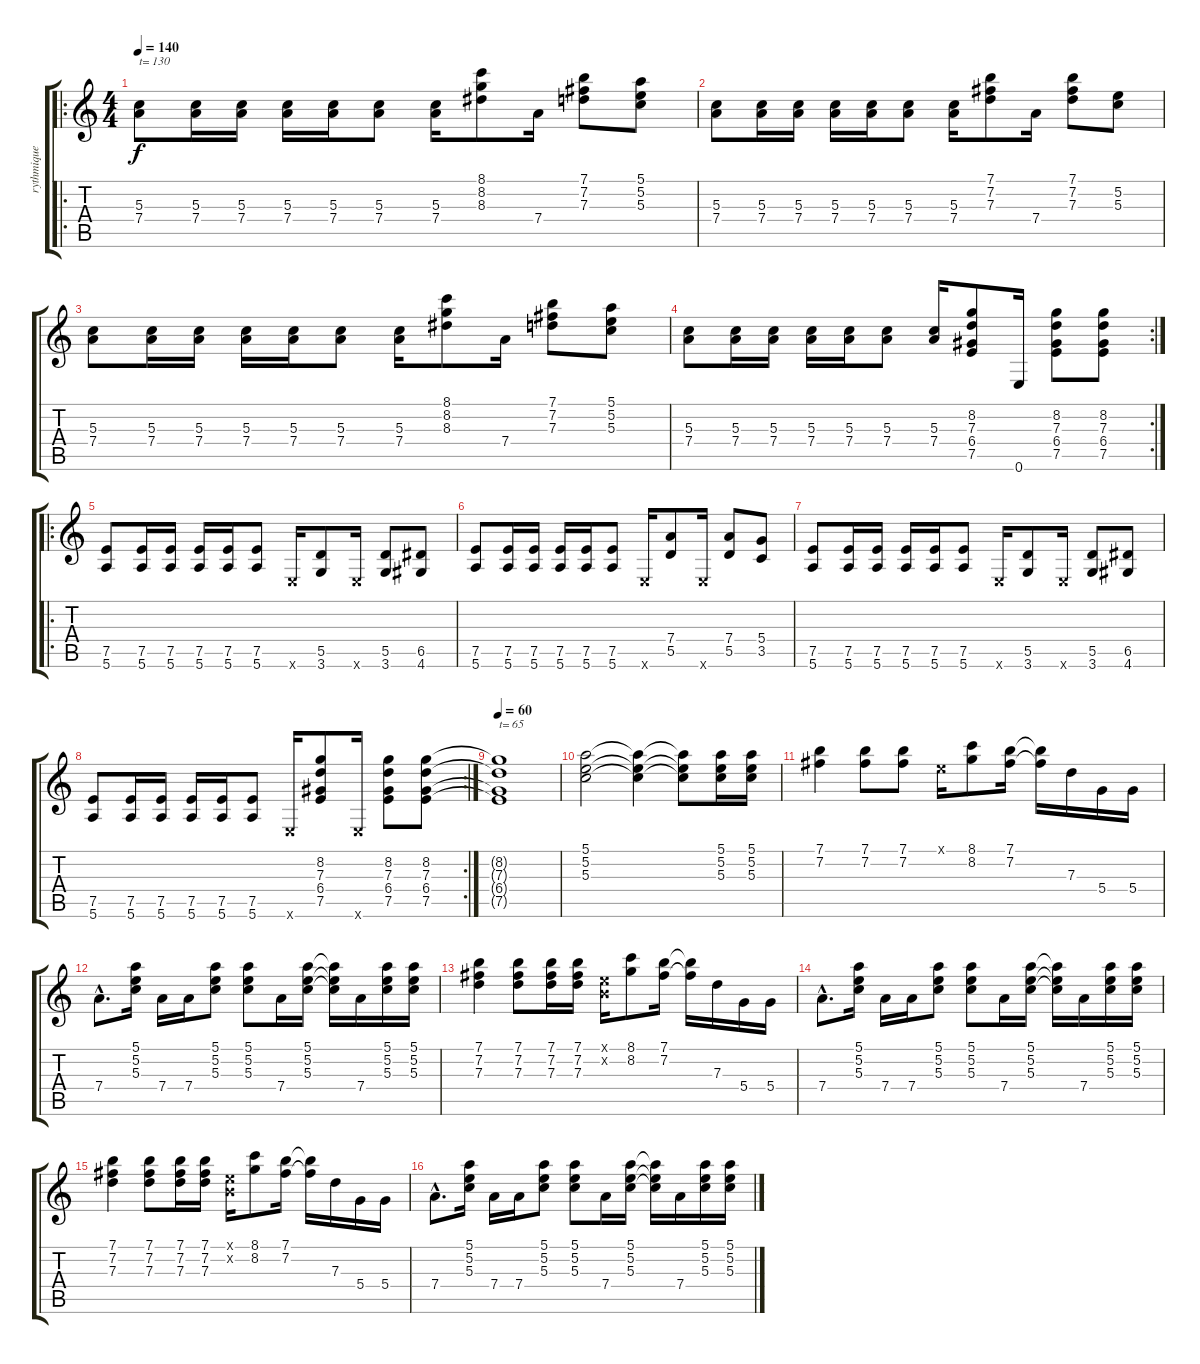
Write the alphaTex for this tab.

\track ("rythmique" "rythmique") {instrument overdrivenguitar}
\staff {score tabs}
\tuning (E4 B3 G3 D3 A2 E2) {hide}
\ro
\ts (4 4)
\tempo 140
\clef g2
\ks c
(5.3 7.4).8{txt "t= 130" dy f instrument overdrivenguitar} (5.3 7.4).16 (5.3 7.4).16 (5.3 7.4).16 (5.3 7.4).16 (5.3 7.4).8 (5.3 7.4).16 (8.1 8.2 8.3).8 7.4.16 (7.1 7.2 7.3).8 (5.1 5.2 5.3).8 |
(5.3 7.4).8 (5.3 7.4).16 (5.3 7.4).16 (5.3 7.4).16 (5.3 7.4).16 (5.3 7.4).8 (5.3 7.4).16 (7.1 7.2 7.3).8 7.4.16 (7.1 7.2 7.3).8 (5.2 5.3).8 |
(5.3 7.4).8 (5.3 7.4).16 (5.3 7.4).16 (5.3 7.4).16 (5.3 7.4).16 (5.3 7.4).8 (5.3 7.4).16 (8.1 8.2 8.3).8 7.4.16 (7.1 7.2 7.3).8 (5.1 5.2 5.3).8 |
\rc 2
(5.3 7.4).8 (5.3 7.4).16 (5.3 7.4).16 (5.3 7.4).16 (5.3 7.4).16 (5.3 7.4).8 (5.3 7.4).16 (8.2 7.3 6.4 7.5).8 0.6.16 (8.2 7.3 6.4 7.5).8 (8.2 7.3 6.4 7.5).8 |
\ro
(7.5 5.6).8 (7.5 5.6).16 (7.5 5.6).16 (7.5 5.6).16 (7.5 5.6).16 (7.5 5.6).8 0.6{x}.16 (5.5 3.6).8 0.6{x}.16 (5.5 3.6).8 (6.5 4.6).8 |
(7.5 5.6).8 (7.5 5.6).16 (7.5 5.6).16 (7.5 5.6).16 (7.5 5.6).16 (7.5 5.6).8 0.6{x}.16 (7.4 5.5).8 0.6{x}.16 (7.4 5.5).8 (5.4 3.5).8 |
(7.5 5.6).8 (7.5 5.6).16 (7.5 5.6).16 (7.5 5.6).16 (7.5 5.6).16 (7.5 5.6).8 0.6{x}.16 (5.5 3.6).8 0.6{x}.16 (5.5 3.6).8 (6.5 4.6).8 |
\rc 2
(7.5 5.6).8 (7.5 5.6).16 (7.5 5.6).16 (7.5 5.6).16 (7.5 5.6).16 (7.5 5.6).8 0.6{x}.16 (8.2 7.3 6.4 7.5).8 0.6{x}.16 (8.2 7.3 6.4 7.5).8 (8.2 7.3 6.4 7.5).8 |
\tempo 60
(8.2{t} 7.3{t} 6.4{t} 7.5{t}).1{txt "t= 65"} |
(5.1 5.2 5.3).2 (5.1{t} 5.2{t} 5.3{t}).4 (5.1{t} 5.2{t} 5.3{t}).8 (5.1 5.2 5.3).16 (5.1 5.2 5.3).16 |
(7.1 7.2).4 (7.1 7.2).8 (7.1 7.2).8 0.1{x}.16 (8.1 8.2).8 (7.1 7.2).16 (7.1{t} 7.2{t}).16 7.3.16 5.4.16 5.4.16 |
7.4{hac}.8{d} (5.1 5.2 5.3).16 7.4.16 7.4.16 (5.1 5.2 5.3).8 (5.1 5.2 5.3).8 7.4.16 (5.1 5.2 5.3).16 (5.1{t} 5.2{t} 5.3{t}).16 7.4.16 (5.1 5.2 5.3).16 (5.1 5.2 5.3).16 |
(7.1 7.2 7.3).4 (7.1 7.2 7.3).8 (7.1 7.2 7.3).16 (7.1 7.2 7.3).16 (0.1{x} 0.2{x}).16 (8.1 8.2).8 (7.1 7.2).16 (7.1{t} 7.2{t}).16 7.3.16 5.4.16 5.4.16 |
7.4{hac}.8{d} (5.1 5.2 5.3).16 7.4.16 7.4.16 (5.1 5.2 5.3).8 (5.1 5.2 5.3).8 7.4.16 (5.1 5.2 5.3).16 (5.1{t} 5.2{t} 5.3{t}).16 7.4.16 (5.1 5.2 5.3).16 (5.1 5.2 5.3).16 |
(7.1 7.2 7.3).4 (7.1 7.2 7.3).8 (7.1 7.2 7.3).16 (7.1 7.2 7.3).16 (0.1{x} 0.2{x}).16 (8.1 8.2).8 (7.1 7.2).16 (7.1{t} 7.2{t}).16 7.3.16 5.4.16 5.4.16 |
7.4{hac}.8{d} (5.1 5.2 5.3).16 7.4.16 7.4.16 (5.1 5.2 5.3).8 (5.1 5.2 5.3).8 7.4.16 (5.1 5.2 5.3).16 (5.1{t} 5.2{t} 5.3{t}).16 7.4.16 (5.1 5.2 5.3).16 (5.1 5.2 5.3).16
